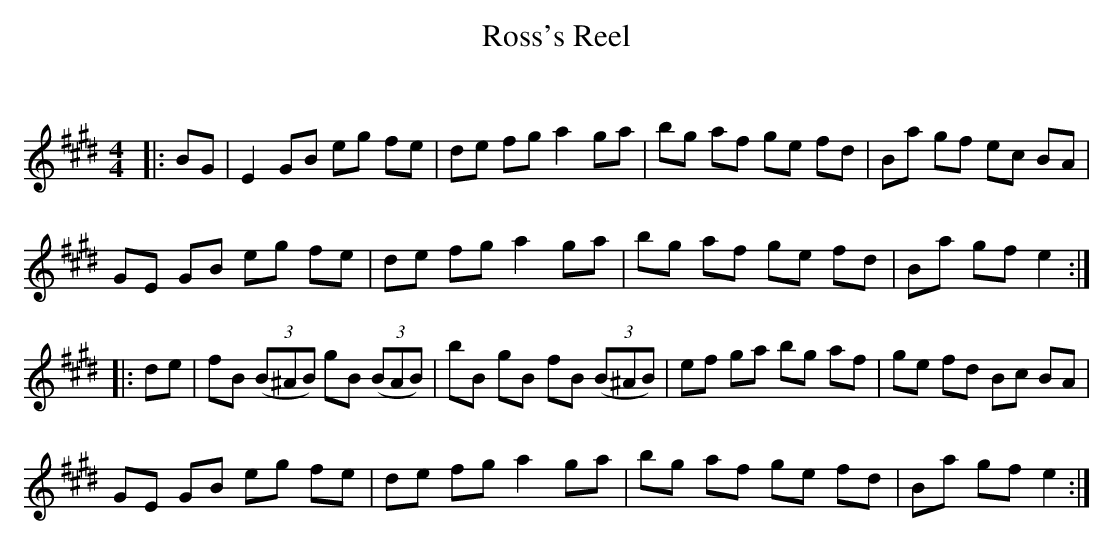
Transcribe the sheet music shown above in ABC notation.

X:1
T: Ross's Reel
C:
Q: 232
K:E
M:4/4
L:1/8
|:BG|E2 GB eg fe|de fg a2 ga|bg af ge fd|Ba gf ec BA|
GE GB eg fe|de fg a2 ga|bg af ge fd|Ba gf e2:|
|:de|fB ((3B^AB) gB ((3BAB) |bB gB fB ((3B^AB) |ef ga bg af|ge fd Bc BA|
GE GB eg fe|de fg a2 ga|bg af ge fd|Ba gf e2:|
